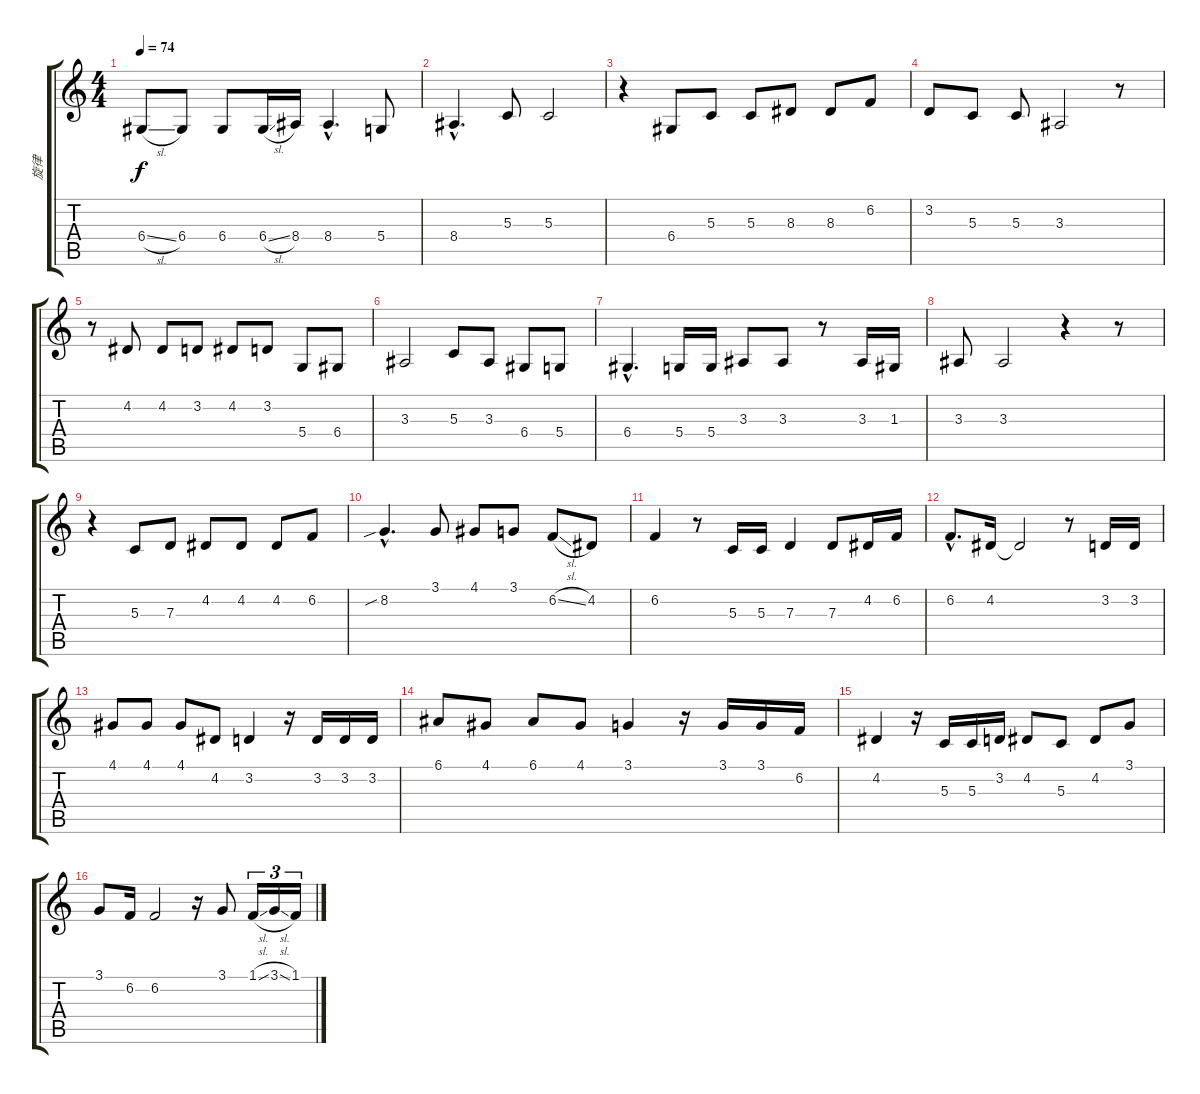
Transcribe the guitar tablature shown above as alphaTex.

\track ("旋律" "旋律") {instrument acousticgrandpiano}
\staff {score tabs}
\tuning (E4 B3 G3 D3 A2 E2) {hide}
\ts (4 4)
\tempo 74
\clef g2
\ks c
6.4{sl}.8{dy f} 6.4.8 6.4.8 6.4{sl}.16 8.4.16 8.4{hac}.4{d} 5.4.8 |
8.4{hac}.4{d} 5.3.8 5.3.2 |
r.4 6.4.8 5.3.8 5.3.8 8.3.8 8.3.8 6.2.8 |
3.2.8 5.3.8 5.3.8 3.3.2 r.8 |
r.8 4.2.8 4.2.8 3.2.8 4.2.8 3.2.8 5.4.8 6.4.8 |
3.3.2 5.3.8 3.3.8 6.4.8 5.4.8 |
6.4{hac}.4{d} 5.4.16 5.4.16 3.3.8 3.3.8 r.8 3.3.16 1.3.16 |
3.3.8 3.3.2 r.4 r.8 |
r.4 5.3.8 7.3.8 4.2.8 4.2.8 4.2.8 6.2.8 |
8.2{sib hac}.4{d} 3.1.8 4.1.8 3.1.8 6.2{sl}.8 4.2.8 |
6.2.4 r.8 5.3.16 5.3.16 7.3.4 7.3.8 4.2.16 6.2.16 |
6.2{hac}.8{d} 4.2.16 4.2{t}.2 r.8 3.2.16 3.2.16 |
4.1.8 4.1.8 4.1.8 4.2.8 3.2.4 r.16 3.2.16 3.2.16 3.2.16 |
6.1.8 4.1.8 6.1.8 4.1.8 3.1.4 r.16 3.1.16 3.1.16 6.2.16 |
4.2.4 r.16 5.3.16 5.3.16 3.2.16 4.2.8 5.3.8 4.2.8 3.1.8 |
3.1.8 6.2.16 6.2.2 r.16 3.1.8 1.1{sl}.16{tu (3 2)} 3.1{sl}.16{tu (3 2)} 1.1.16{tu (3 2)}
